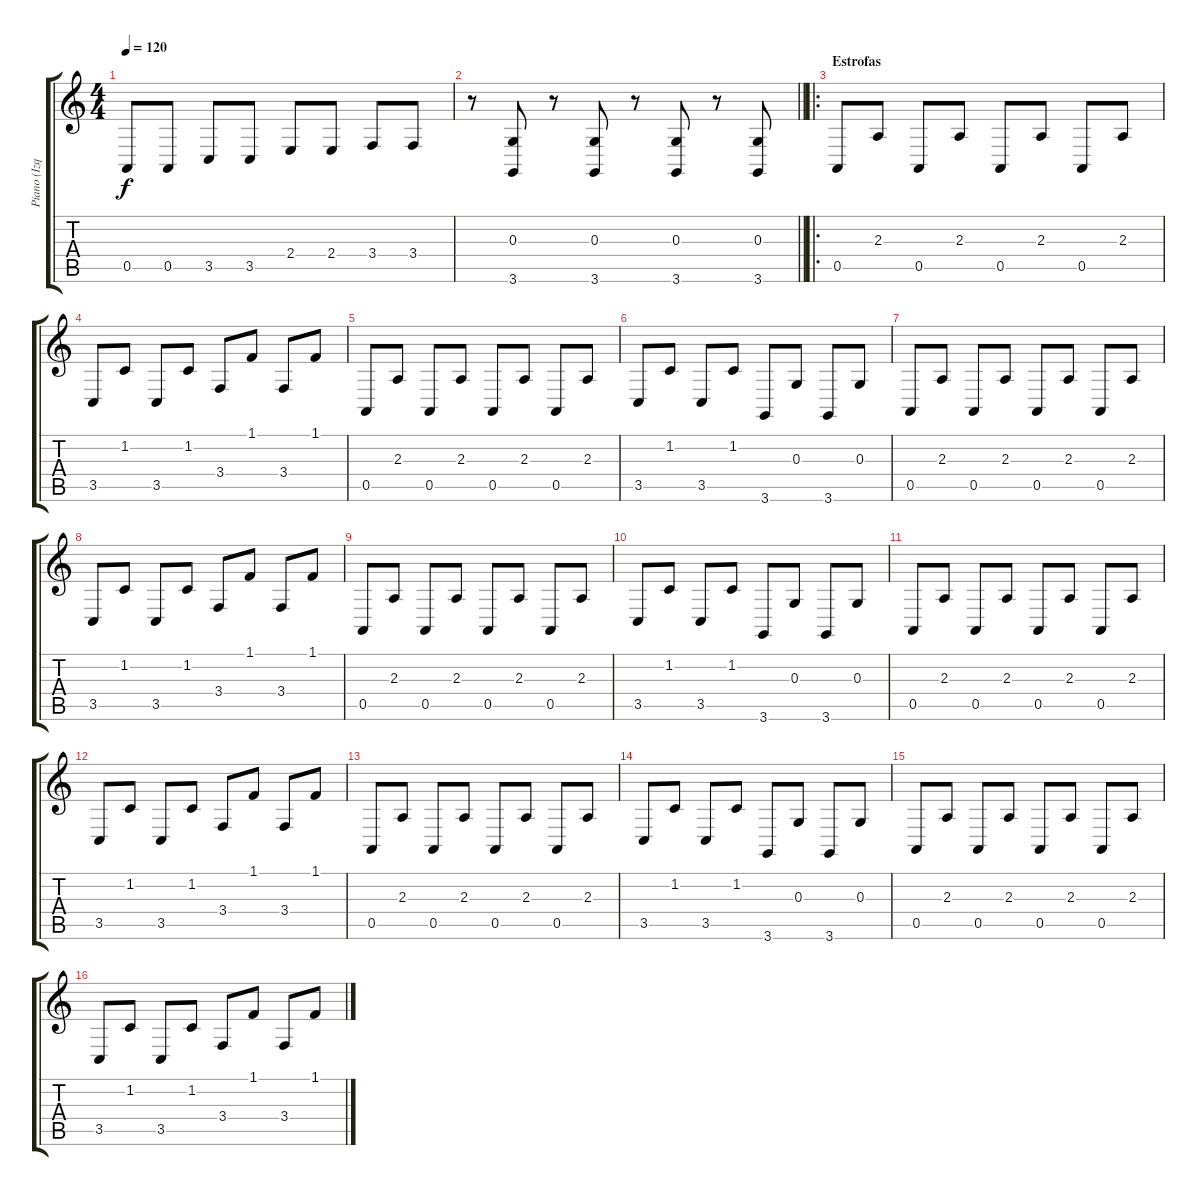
\track ("Piano (Izq)" "Piano (Izq") {instrument honkytonkpiano}
\staff {score tabs}
\tuning (E4 B3 G3 D3 A2 E2) {hide}
\ts (4 4)
\tempo 120
\clef g2
\ks c
0.5.8{dy f} 0.5.8 3.5.8 3.5.8 2.4.8 2.4.8 3.4.8 3.4.8 |
\barLineRight lightlight
r.8 (0.3 3.6).8 r.8 (0.3 3.6).8 r.8 (0.3 3.6).8 r.8 (0.3 3.6).8 |
\ro
\section ("" "Estrofas")
0.5.8 2.3.8 0.5.8 2.3.8 0.5.8 2.3.8 0.5.8 2.3.8 |
3.5.8 1.2.8 3.5.8 1.2.8 3.4.8 1.1.8 3.4.8 1.1.8 |
0.5.8 2.3.8 0.5.8 2.3.8 0.5.8 2.3.8 0.5.8 2.3.8 |
3.5.8 1.2.8 3.5.8 1.2.8 3.6.8 0.3.8 3.6.8 0.3.8 |
0.5.8 2.3.8 0.5.8 2.3.8 0.5.8 2.3.8 0.5.8 2.3.8 |
3.5.8 1.2.8 3.5.8 1.2.8 3.4.8 1.1.8 3.4.8 1.1.8 |
0.5.8 2.3.8 0.5.8 2.3.8 0.5.8 2.3.8 0.5.8 2.3.8 |
3.5.8 1.2.8 3.5.8 1.2.8 3.6.8 0.3.8 3.6.8 0.3.8 |
0.5.8 2.3.8 0.5.8 2.3.8 0.5.8 2.3.8 0.5.8 2.3.8 |
3.5.8 1.2.8 3.5.8 1.2.8 3.4.8 1.1.8 3.4.8 1.1.8 |
0.5.8 2.3.8 0.5.8 2.3.8 0.5.8 2.3.8 0.5.8 2.3.8 |
3.5.8 1.2.8 3.5.8 1.2.8 3.6.8 0.3.8 3.6.8 0.3.8 |
0.5.8 2.3.8 0.5.8 2.3.8 0.5.8 2.3.8 0.5.8 2.3.8 |
3.5.8 1.2.8 3.5.8 1.2.8 3.4.8 1.1.8 3.4.8 1.1.8
